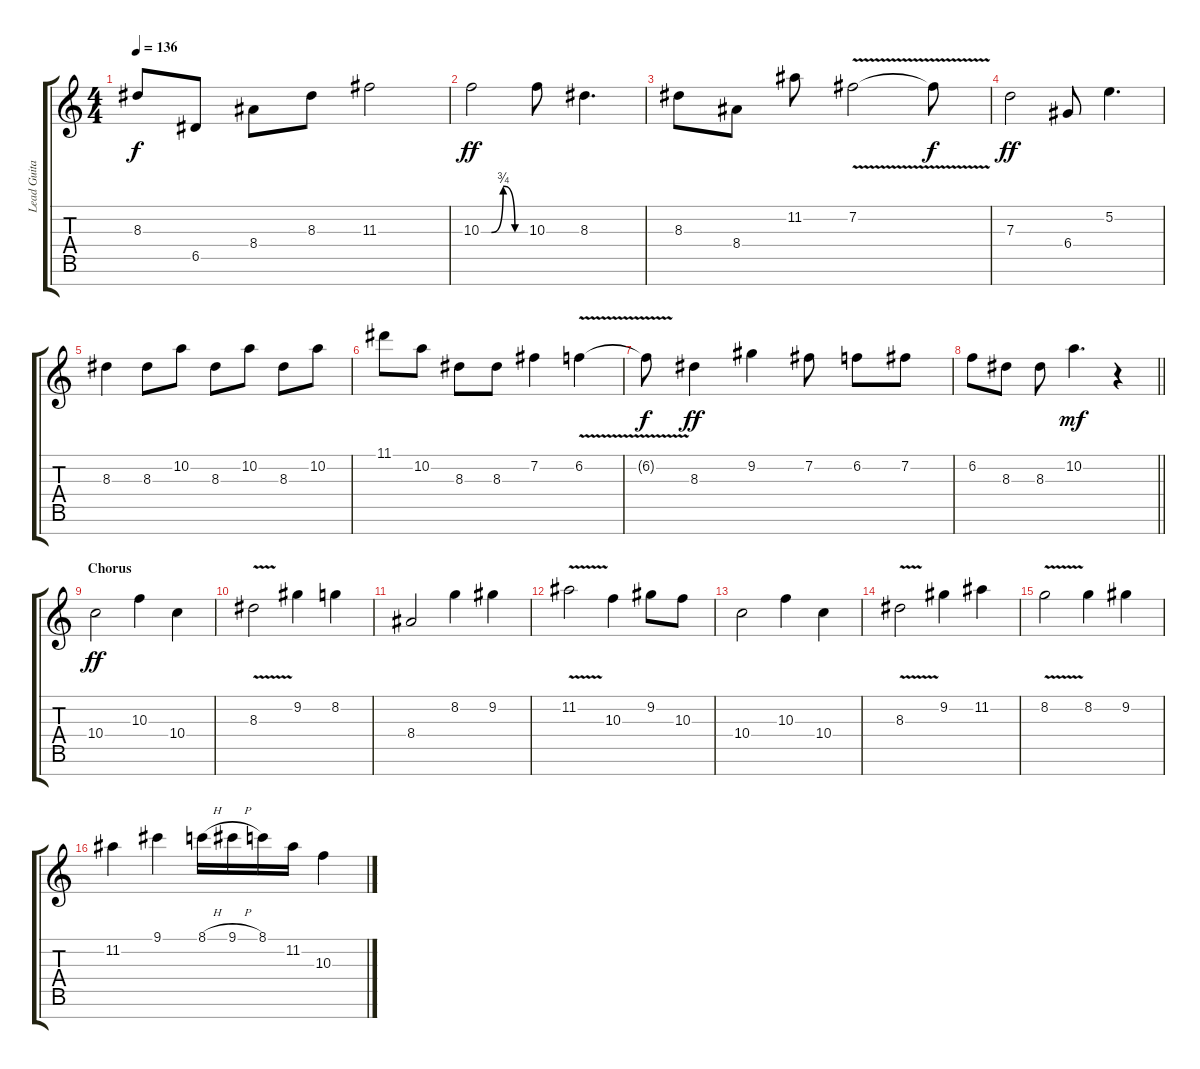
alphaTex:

\track ("Lead Guitar" "Lead Guita") {instrument distortionguitar}
\staff {score tabs}
\tuning (E4 B3 G3 D3 A2 E2 B1) {hide}
\ts (4 4)
\tempo 136
\clef g2
\ks c
8.3.8{dy f} 6.5.8 8.4.8 8.3.8 11.3.2 |
10.3{be (custom 0 0 14 0 30 3 46 0 60 0)}.2{dy ff} 10.3.8 8.3.4{d} |
8.3.8 8.4.8 11.2.8 7.2{v}.2 7.2{t}.8{dy f} |
7.3.2{dy ff} 6.4.8 5.2.4{d} |
8.3.4 8.3.8 10.2.8 8.3.8 10.2.8 8.3.8 10.2.8 |
11.1.8 10.2.8 8.3.8 8.3.8 7.2.4 6.2{v}.4 |
6.2{t}.8{dy f} 8.3.4{dy ff} 9.2.4 7.2.8 6.2.8 7.2.8 |
\barLineRight lightlight
6.2.8 8.3.8 8.3.8 10.2.4{d dy mf} r.4 |
\section ("" "Chorus")
10.4.2{dy ff} 10.3.4 10.4.4 |
8.3{v}.2 9.2.4 8.2.4 |
8.4.2 8.2.4 9.2.4 |
11.2{v}.2 10.3.4 9.2.8 10.3.8 |
10.4.2 10.3.4 10.4.4 |
8.3{v}.2 9.2.4 11.2.4 |
8.2{v}.2 8.2.4 9.2.4 |
11.2.4 9.1.4 8.1{h}.16 9.1{h}.16 8.1.16 11.2.16 10.3.4
